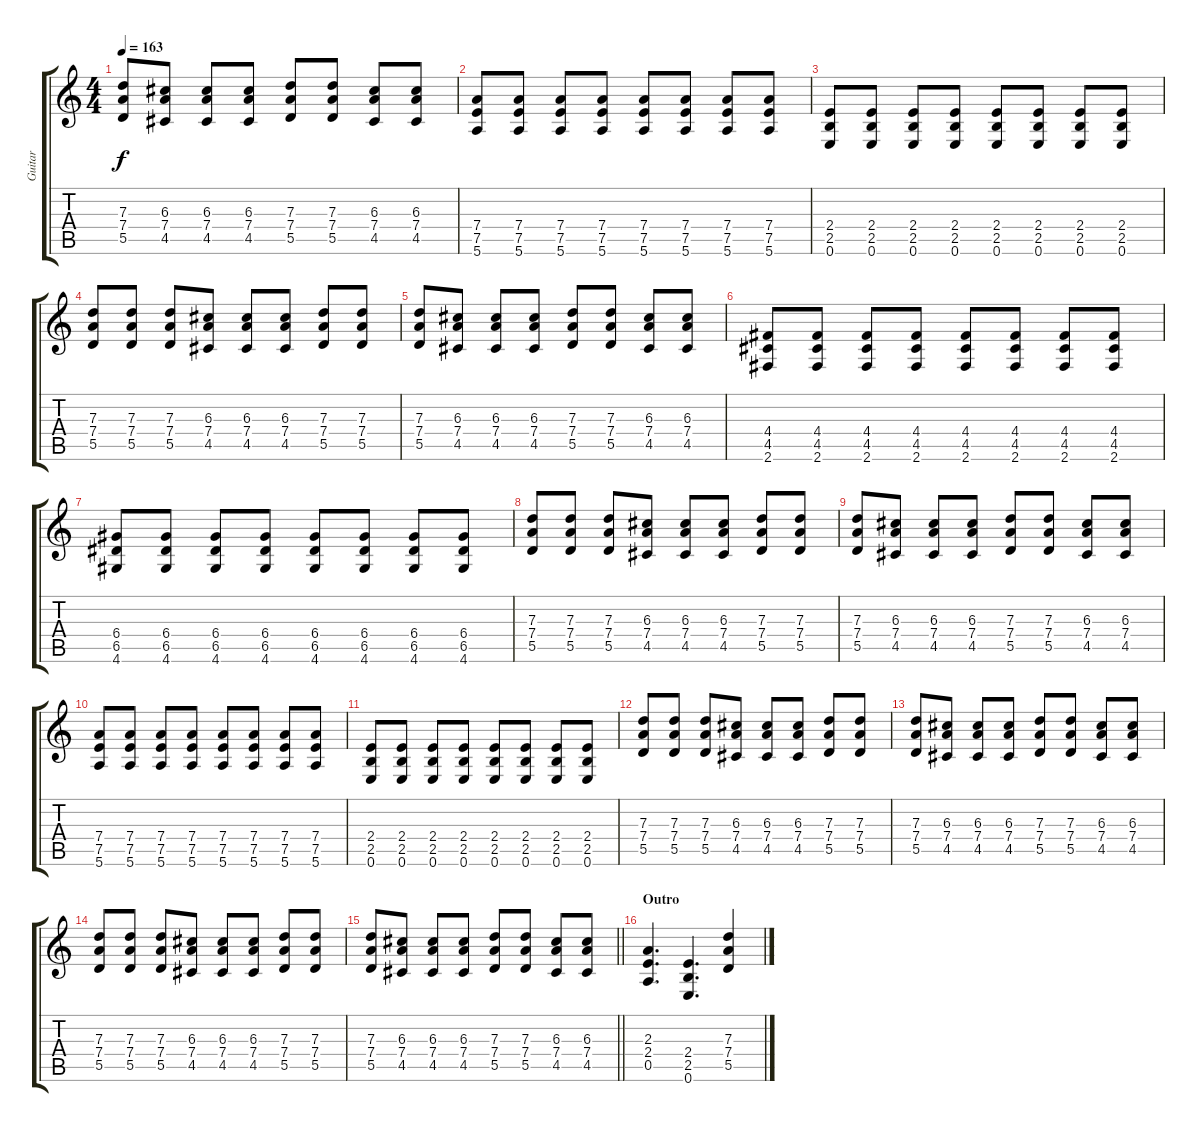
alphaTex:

\track ("Guitar" "Guitar") {instrument distortionguitar}
\staff {score tabs}
\tuning (E4 B3 G3 D3 A2 E2) {hide}
\ts (4 4)
\tempo 163
\clef g2
\ks c
(7.3 7.4 5.5).8{dy f} (6.3 7.4 4.5).8 (6.3 7.4 4.5).8 (6.3 7.4 4.5).8 (7.3 7.4 5.5).8 (7.3 7.4 5.5).8 (6.3 7.4 4.5).8 (6.3 7.4 4.5).8 |
(7.4 7.5 5.6).8 (7.4 7.5 5.6).8 (7.4 7.5 5.6).8 (7.4 7.5 5.6).8 (7.4 7.5 5.6).8 (7.4 7.5 5.6).8 (7.4 7.5 5.6).8 (7.4 7.5 5.6).8 |
(2.4 2.5 0.6).8 (2.4 2.5 0.6).8 (2.4 2.5 0.6).8 (2.4 2.5 0.6).8 (2.4 2.5 0.6).8 (2.4 2.5 0.6).8 (2.4 2.5 0.6).8 (2.4 2.5 0.6).8 |
(7.3 7.4 5.5).8 (7.3 7.4 5.5).8 (7.3 7.4 5.5).8 (6.3 7.4 4.5).8 (6.3 7.4 4.5).8 (6.3 7.4 4.5).8 (7.3 7.4 5.5).8 (7.3 7.4 5.5).8 |
(7.3 7.4 5.5).8 (6.3 7.4 4.5).8 (6.3 7.4 4.5).8 (6.3 7.4 4.5).8 (7.3 7.4 5.5).8 (7.3 7.4 5.5).8 (6.3 7.4 4.5).8 (6.3 7.4 4.5).8 |
(4.4 4.5 2.6).8 (4.4 4.5 2.6).8 (4.4 4.5 2.6).8 (4.4 4.5 2.6).8 (4.4 4.5 2.6).8 (4.4 4.5 2.6).8 (4.4 4.5 2.6).8 (4.4 4.5 2.6).8 |
(6.4 6.5 4.6).8 (6.4 6.5 4.6).8 (6.4 6.5 4.6).8 (6.4 6.5 4.6).8 (6.4 6.5 4.6).8 (6.4 6.5 4.6).8 (6.4 6.5 4.6).8 (6.4 6.5 4.6).8 |
(7.3 7.4 5.5).8 (7.3 7.4 5.5).8 (7.3 7.4 5.5).8 (6.3 7.4 4.5).8 (6.3 7.4 4.5).8 (6.3 7.4 4.5).8 (7.3 7.4 5.5).8 (7.3 7.4 5.5).8 |
(7.3 7.4 5.5).8 (6.3 7.4 4.5).8 (6.3 7.4 4.5).8 (6.3 7.4 4.5).8 (7.3 7.4 5.5).8 (7.3 7.4 5.5).8 (6.3 7.4 4.5).8 (6.3 7.4 4.5).8 |
(7.4 7.5 5.6).8 (7.4 7.5 5.6).8 (7.4 7.5 5.6).8 (7.4 7.5 5.6).8 (7.4 7.5 5.6).8 (7.4 7.5 5.6).8 (7.4 7.5 5.6).8 (7.4 7.5 5.6).8 |
(2.4 2.5 0.6).8 (2.4 2.5 0.6).8 (2.4 2.5 0.6).8 (2.4 2.5 0.6).8 (2.4 2.5 0.6).8 (2.4 2.5 0.6).8 (2.4 2.5 0.6).8 (2.4 2.5 0.6).8 |
(7.3 7.4 5.5).8 (7.3 7.4 5.5).8 (7.3 7.4 5.5).8 (6.3 7.4 4.5).8 (6.3 7.4 4.5).8 (6.3 7.4 4.5).8 (7.3 7.4 5.5).8 (7.3 7.4 5.5).8 |
(7.3 7.4 5.5).8 (6.3 7.4 4.5).8 (6.3 7.4 4.5).8 (6.3 7.4 4.5).8 (7.3 7.4 5.5).8 (7.3 7.4 5.5).8 (6.3 7.4 4.5).8 (6.3 7.4 4.5).8 |
(7.3 7.4 5.5).8 (7.3 7.4 5.5).8 (7.3 7.4 5.5).8 (6.3 7.4 4.5).8 (6.3 7.4 4.5).8 (6.3 7.4 4.5).8 (7.3 7.4 5.5).8 (7.3 7.4 5.5).8 |
\barLineRight lightlight
(7.3 7.4 5.5).8 (6.3 7.4 4.5).8 (6.3 7.4 4.5).8 (6.3 7.4 4.5).8 (7.3 7.4 5.5).8 (7.3 7.4 5.5).8 (6.3 7.4 4.5).8 (6.3 7.4 4.5).8 |
\section ("" "Outro")
(2.3 2.4 0.5).4{d} (2.4 2.5 0.6).4{d} (7.3 7.4 5.5).4
